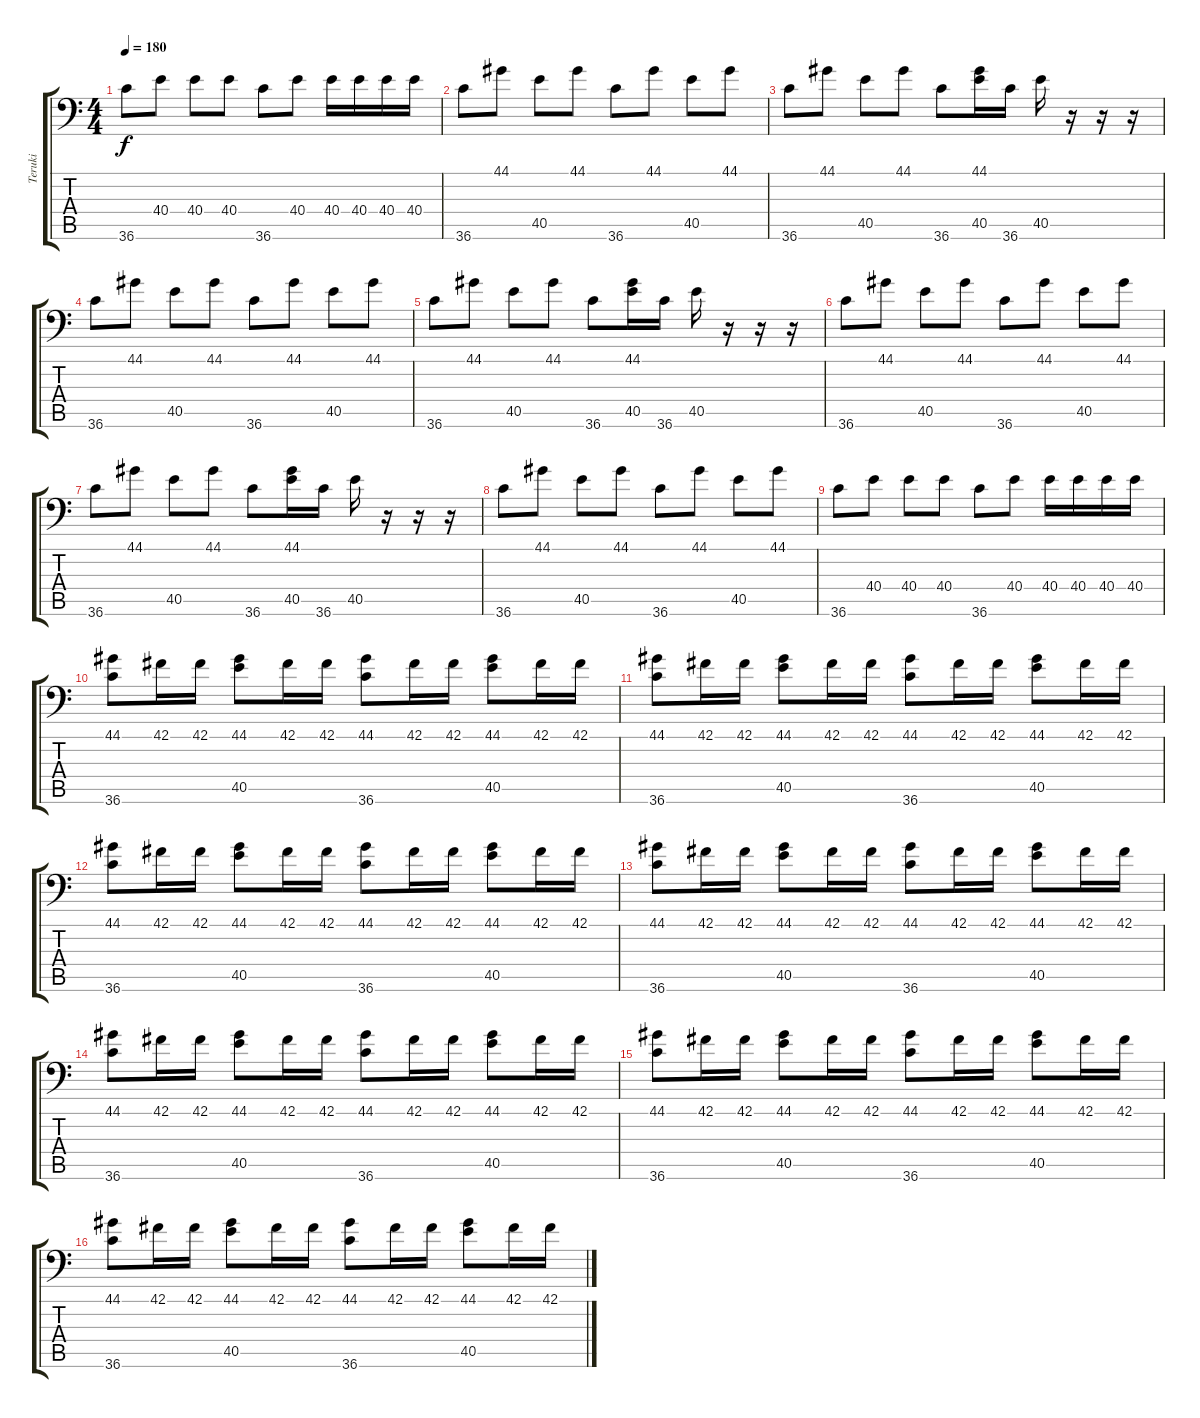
\track ("Teruki" "Teruki") {instrument acousticgrandpiano}
\staff {score tabs}
\tuning (C-1 C-1 C-1 C-1 C-1 C-1) {hide}
\ts (4 4)
\tempo 180
\clef f4
\ks c
36.6.8{dy f} 40.4.8 40.4.8 40.4.8 36.6.8 40.4.8 40.4.16 40.4.16 40.4.16 40.4.16 |
36.6.8 44.1.8 40.5.8 44.1.8 36.6.8 44.1.8 40.5.8 44.1.8 |
36.6.8 44.1.8 40.5.8 44.1.8 36.6.8 (44.1 40.5).16 36.6.16 40.5.16 r.16 r.16 r.16 |
36.6.8 44.1.8 40.5.8 44.1.8 36.6.8 44.1.8 40.5.8 44.1.8 |
36.6.8 44.1.8 40.5.8 44.1.8 36.6.8 (44.1 40.5).16 36.6.16 40.5.16 r.16 r.16 r.16 |
36.6.8 44.1.8 40.5.8 44.1.8 36.6.8 44.1.8 40.5.8 44.1.8 |
36.6.8 44.1.8 40.5.8 44.1.8 36.6.8 (44.1 40.5).16 36.6.16 40.5.16 r.16 r.16 r.16 |
36.6.8 44.1.8 40.5.8 44.1.8 36.6.8 44.1.8 40.5.8 44.1.8 |
36.6.8 40.4.8 40.4.8 40.4.8 36.6.8 40.4.8 40.4.16 40.4.16 40.4.16 40.4.16 |
(44.1 36.6).8 42.1.16 42.1.16 (44.1 40.5).8 42.1.16 42.1.16 (44.1 36.6).8 42.1.16 42.1.16 (44.1 40.5).8 42.1.16 42.1.16 |
(44.1 36.6).8 42.1.16 42.1.16 (44.1 40.5).8 42.1.16 42.1.16 (44.1 36.6).8 42.1.16 42.1.16 (44.1 40.5).8 42.1.16 42.1.16 |
(44.1 36.6).8 42.1.16 42.1.16 (44.1 40.5).8 42.1.16 42.1.16 (44.1 36.6).8 42.1.16 42.1.16 (44.1 40.5).8 42.1.16 42.1.16 |
(44.1 36.6).8 42.1.16 42.1.16 (44.1 40.5).8 42.1.16 42.1.16 (44.1 36.6).8 42.1.16 42.1.16 (44.1 40.5).8 42.1.16 42.1.16 |
(44.1 36.6).8 42.1.16 42.1.16 (44.1 40.5).8 42.1.16 42.1.16 (44.1 36.6).8 42.1.16 42.1.16 (44.1 40.5).8 42.1.16 42.1.16 |
(44.1 36.6).8 42.1.16 42.1.16 (44.1 40.5).8 42.1.16 42.1.16 (44.1 36.6).8 42.1.16 42.1.16 (44.1 40.5).8 42.1.16 42.1.16 |
(44.1 36.6).8 42.1.16 42.1.16 (44.1 40.5).8 42.1.16 42.1.16 (44.1 36.6).8 42.1.16 42.1.16 (44.1 40.5).8 42.1.16 42.1.16
